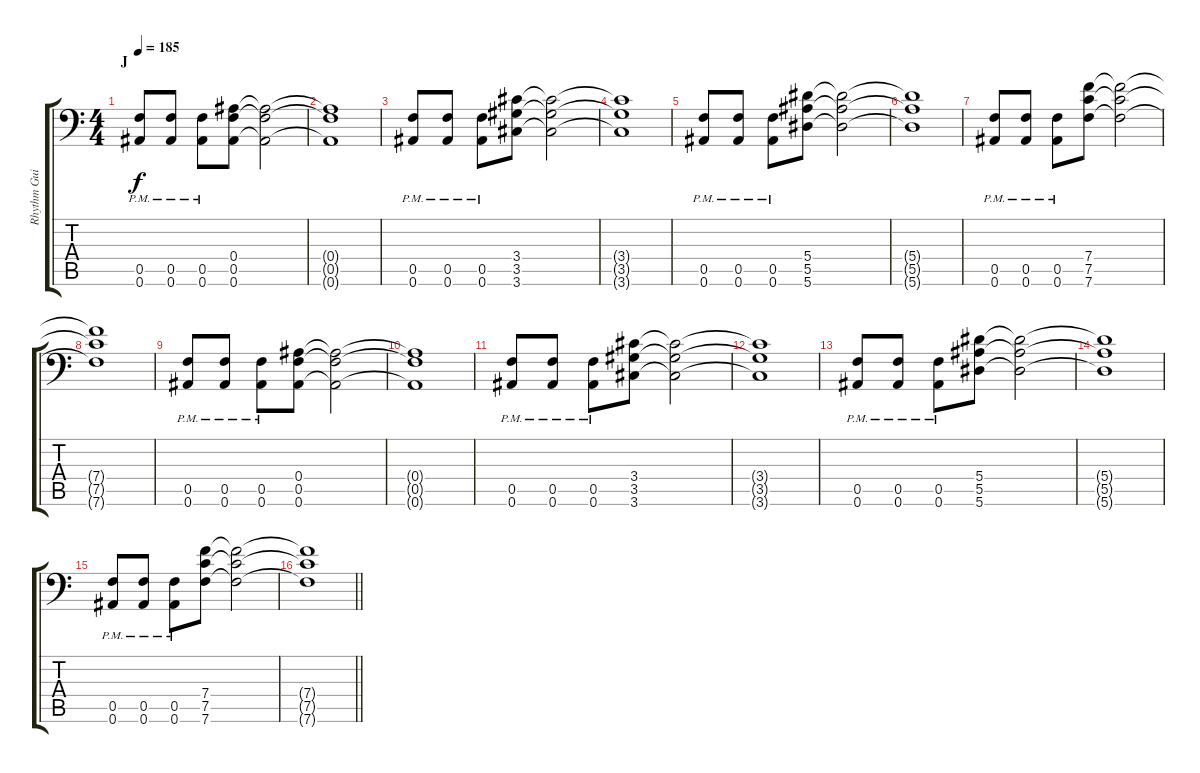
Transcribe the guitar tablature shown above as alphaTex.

\track ("Rhythm Guitar: Chris Di Carlo" "Rhythm Gui") {instrument distortionguitar}
\staff {score tabs}
\tuning (C4 G3 Eb3 Bb2 F2 Bb1) {hide}
\ts (4 4)
\section ("" "J")
\tempo 185
\clef f4
\ks c
(0.5{pm} 0.6{pm}).8{dy f} (0.5{pm} 0.6{pm}).8 (0.5{pm} 0.6{pm}).8 (0.4 0.5 0.6).8 (0.4{t} 0.5{t} 0.6{t}).2 |
(0.4{t} 0.5{t} 0.6{t}).1 |
(0.5{pm} 0.6{pm}).8 (0.5{pm} 0.6{pm}).8 (0.5{pm} 0.6{pm}).8 (3.4 3.5 3.6).8 (3.4{t} 3.5{t} 3.6{t}).2 |
(3.4{t} 3.5{t} 3.6{t}).1 |
(0.5{pm} 0.6{pm}).8 (0.5{pm} 0.6{pm}).8 (0.5{pm} 0.6{pm}).8 (5.4 5.5 5.6).8 (5.4{t} 5.5{t} 5.6{t}).2 |
(5.4{t} 5.5{t} 5.6{t}).1 |
(0.5{pm} 0.6{pm}).8 (0.5{pm} 0.6{pm}).8 (0.5{pm} 0.6{pm}).8 (7.4 7.5 7.6).8 (7.4{t} 7.5{t} 7.6{t}).2 |
(7.4{t} 7.5{t} 7.6{t}).1 |
(0.5{pm} 0.6{pm}).8 (0.5{pm} 0.6{pm}).8 (0.5{pm} 0.6{pm}).8 (0.4 0.5 0.6).8 (0.4{t} 0.5{t} 0.6{t}).2 |
(0.4{t} 0.5{t} 0.6{t}).1 |
(0.5{pm} 0.6{pm}).8 (0.5{pm} 0.6{pm}).8 (0.5{pm} 0.6{pm}).8 (3.4 3.5 3.6).8 (3.4{t} 3.5{t} 3.6{t}).2 |
(3.4{t} 3.5{t} 3.6{t}).1 |
(0.5{pm} 0.6{pm}).8 (0.5{pm} 0.6{pm}).8 (0.5{pm} 0.6{pm}).8 (5.4 5.5 5.6).8 (5.4{t} 5.5{t} 5.6{t}).2 |
(5.4{t} 5.5{t} 5.6{t}).1 |
(0.5{pm} 0.6{pm}).8 (0.5{pm} 0.6{pm}).8 (0.5{pm} 0.6{pm}).8 (7.4 7.5 7.6).8 (7.4{t} 7.5{t} 7.6{t}).2 |
\barLineRight lightlight
(7.4{t} 7.5{t} 7.6{t}).1
